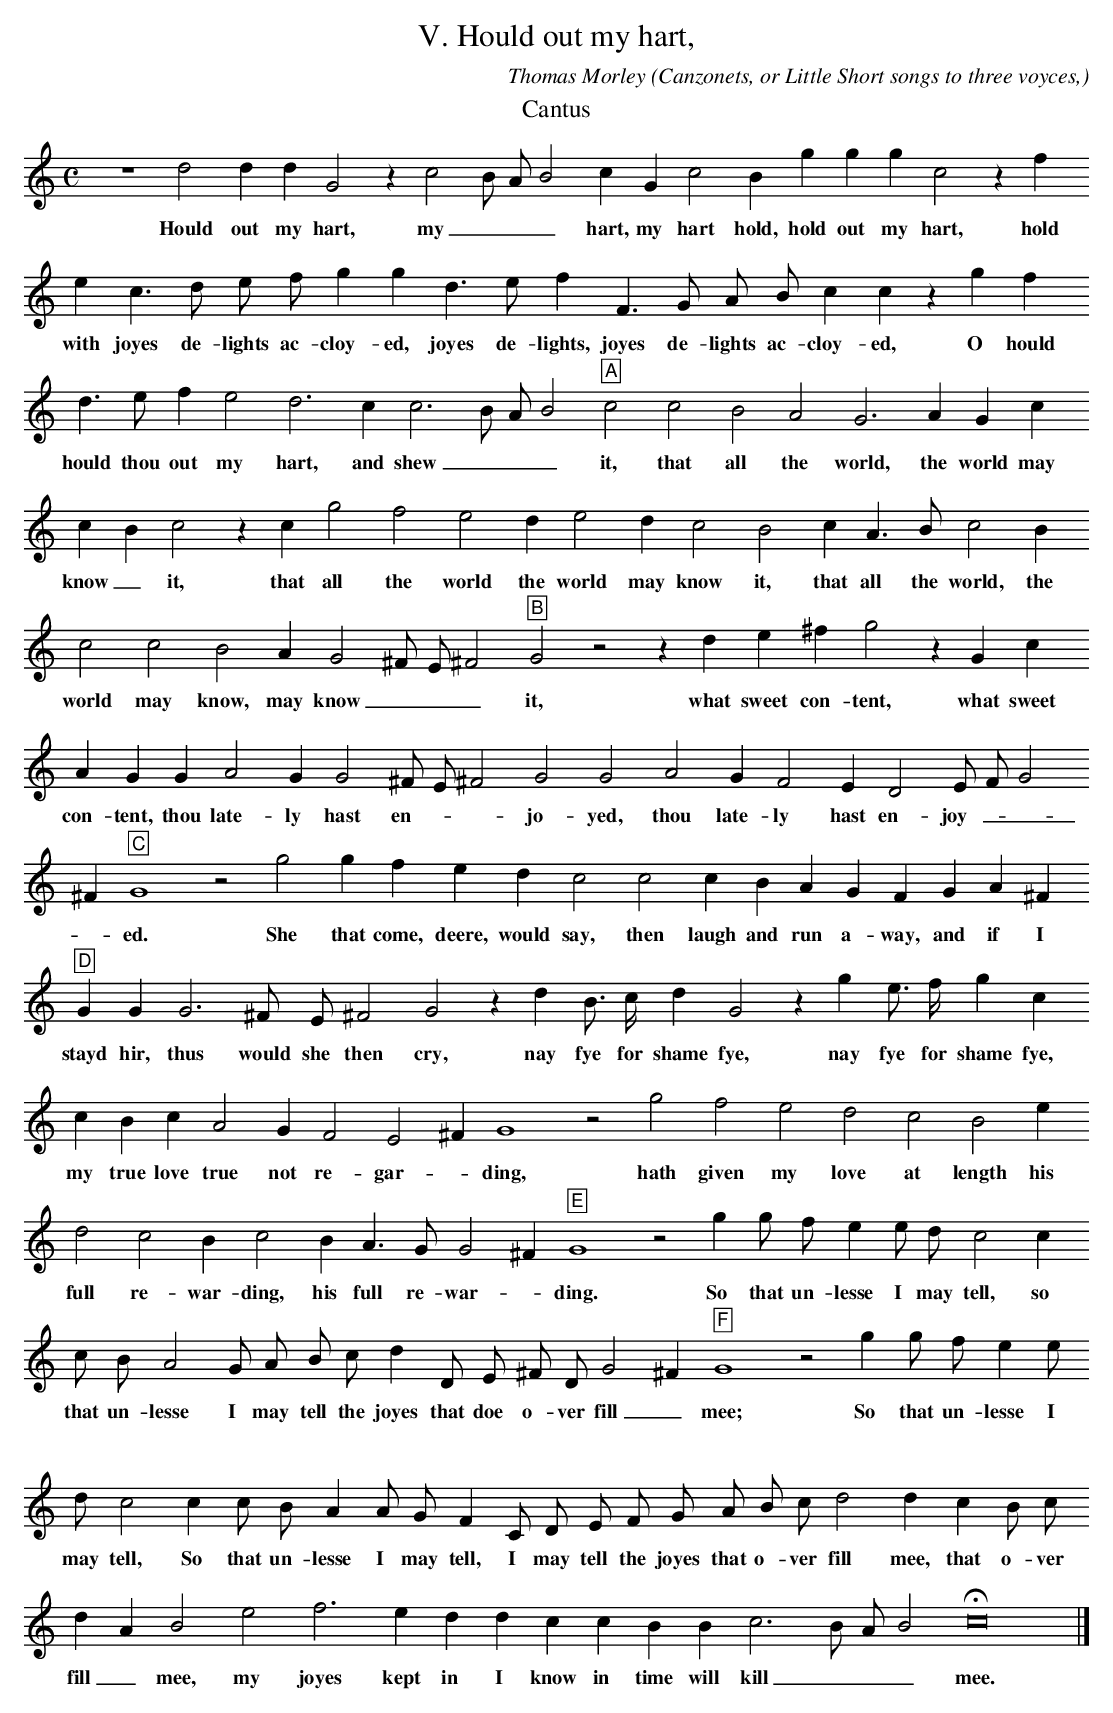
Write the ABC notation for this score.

X:1
T:V. Hould out my hart,
O: Canzonets, or Little Short songs to three voyces,
C: Thomas Morley
K:C
T: Cantus
M:C
L:1/8
z8 d4 d2 d2 G4 z2 c4 B A B4 c2 G2 c4 B2 g2\
w: Hould out my hart, my _ _ _ hart, my hart hold, hold
g2 g2 c4 z2 f2 e2 c3 d e f g2 g2\
w: out my hart, hold with joyes de- lights ac- cloy- ed,
d3 e f2 F3 G A B c2 c2 z2 g2 f2 d3 e f2 e4 d6 c2\
w: joyes de- lights, joyes de- lights ac- cloy- ed, O hould hould thou out my hart, and
   c6 B A B4 "A"c4 c4 B4 A4 G6 A2 G2 c2 c2 B2 c4 z2 c2 g4 f4 e4\
w: shew _ _ _ it, that all the world, the world may know _ it, that all the world
d2 e4 d2 c4 B4 c2 A3 B c4 B2 c4 c4 B4 A2 G4 ^F E\
w:the world may know it, that all the world, the world may know, may know _ _
^F4 "B"G4 z4 z2 d2 e2 ^f2 g4 z2 G2 c2 A2 G2 G2 A4 G2 G4 ^F E\
w:_ it, what sweet con- tent, what sweet con- tent, thou late- ly hast en- _
^F4 G4 G4 A4 G2 F4 E2 D4 E F G4 ^F2 "C"G8 z4 g4 g2 f2 e2 d2 c4\
w: _ jo- yed, thou late- ly hast en- joy- _ _ _  ed.  She that come, deere, would say,
   c4   c2    B2  A2  G2 F2   G2  A2 ^F2 "D"G2 G2 G6 ^F E ^F4 G4\
w: then laugh and run a- way, and if I   stayd hir, thus would she then cry,
z2 d2  B>  c   d2    G4 z2 g2  e>  f   g2    c2   c2 B2   c2   A4   G2  F4\
w: nay fye for shame fye,  nay fye for shame fye, my true love true not re-
E4 ^F2 G8 z4 g4 f4 e4 d4 c4 B4 e2 d4 c4 B2 c4 B2 A3 G\
w: gar- _ ding, hath given my love at length his full re- war- ding, his full re-
  G4  ^F2 "E"G8 z4 g2 g    f   e2    e d   c4    c2 c    B   A4    G A   B    c\
w:war- _  ding. So that un- lesse I may tell, so that un- lesse I may tell the
d2 D E ^F D G4 ^F2 "F"G8 z4 g2 g f e2 e d c4 c2 c B\
w: joyes that doe o- ver fill _ mee; So that un- lesse I may tell, So that un-
  A2    A G   F2 C D E F G A B c d4 d2 c2 B c d2 A2\
w:lesse I may tell, I may tell the joyes that o- ver fill mee, that o- ver fill _
B4 e4 f6 e2 d2 d2 c2 c2 B2 B2 c6  B A B4 Hc16 |]
w: mee, my joyes kept in I know in time will kill _ _ _ mee.
